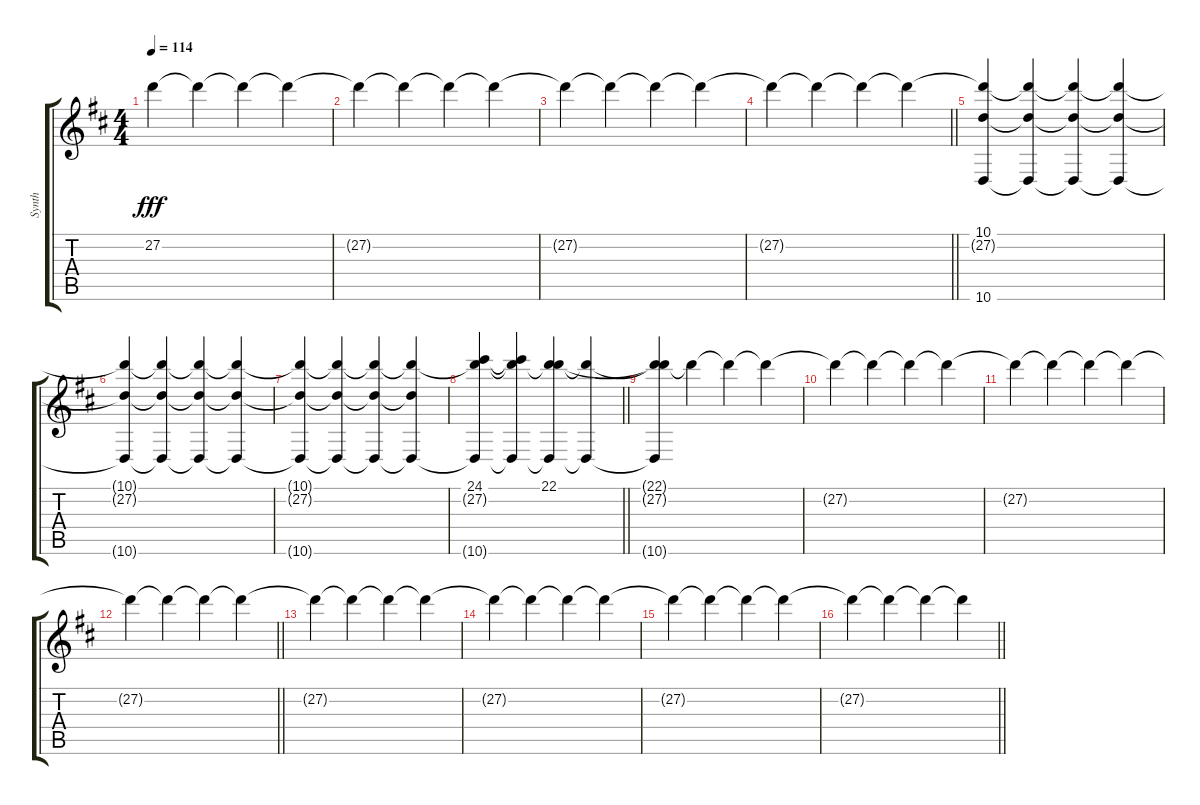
\track ("Synth" "Synth") {instrument recorder}
\staff {score tabs}
\tuning (E4 B3 G3 D3 A2 E2) {hide}
\ts (4 4)
\tempo 114
\clef g2
\ks d
27.2{t}.4{dy fff} 27.2{t}.4 27.2{t}.4 27.2{t}.4 |
27.2{t}.4 27.2{t}.4 27.2{t}.4 27.2{t}.4 |
27.2{t}.4 27.2{t}.4 27.2{t}.4 27.2{t}.4 |
\barLineRight lightlight
27.2{t}.4 27.2{t}.4 27.2{t}.4 27.2{t}.4 |
(10.1 27.2{t} 10.6).4 (10.1{t} 27.2{t} 10.6{t}).4 (10.1{t} 27.2{t} 10.6{t}).4 (10.1{t} 27.2{t} 10.6{t}).4 |
(10.1{t} 27.2{t} 10.6{t}).4 (10.1{t} 27.2{t} 10.6{t}).4 (10.1{t} 27.2{t} 10.6{t}).4 (10.1{t} 27.2{t} 10.6{t}).4 |
(10.1{t} 27.2{t} 10.6{t}).4 (10.1{t} 27.2{t} 10.6{t}).4 (10.1{t} 27.2{t} 10.6{t}).4 (10.1{t} 27.2{t} 10.6{t}).4 |
\barLineRight lightlight
(24.1 27.2{t} 10.6{t}).4 (24.1{t} 27.2{t} 10.6{t}).4 (22.1 27.2{t} 10.6{t}).4 (27.2{t} 10.6{t}).4 |
(22.1{t} 27.2{t} 10.6{t}).4 27.2{t}.4 27.2{t}.4 27.2{t}.4 |
27.2{t}.4 27.2{t}.4 27.2{t}.4 27.2{t}.4 |
27.2{t}.4 27.2{t}.4 27.2{t}.4 27.2{t}.4 |
\barLineRight lightlight
27.2{t}.4 27.2{t}.4 27.2{t}.4 27.2{t}.4 |
27.2{t}.4 27.2{t}.4 27.2{t}.4 27.2{t}.4 |
27.2{t}.4 27.2{t}.4 27.2{t}.4 27.2{t}.4 |
27.2{t}.4 27.2{t}.4 27.2{t}.4 27.2{t}.4 |
\barLineRight lightlight
27.2{t}.4 27.2{t}.4 27.2{t}.4 27.2{t}.4
